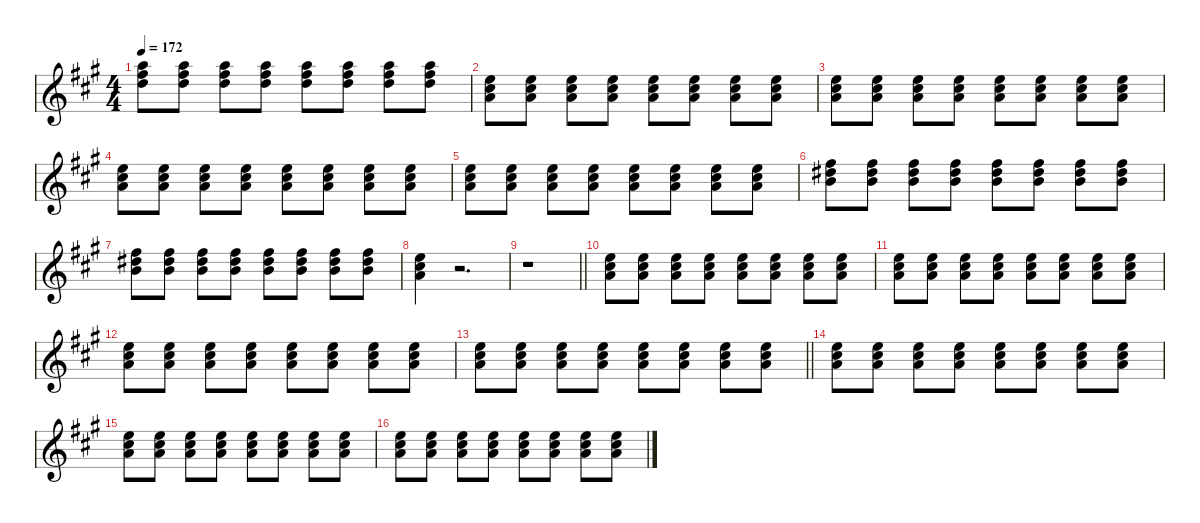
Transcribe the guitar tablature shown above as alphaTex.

\defaultSystemsLayout 4
\hideDynamics
\bracketExtendMode nobrackets
\singleTrackTrackNamePolicy hidden
\multiTrackTrackNamePolicy hidden
\firstSystemTrackNameMode fullname
\firstSystemTrackNameOrientation horizontal
\otherSystemsTrackNameOrientation horizontal
\track ("Piano" "pno.") {instrument acousticgrandpiano}
\staff {score}
\tuning (E4 B3 G3 D3 A2 E2)
\ts (4 4)
\tempo 172
\clef g2
\ks a
(17.1{acc forcenatural} 19.2{acc #} 19.3{acc forcenatural}).8{dy f beam Down} (17.1{acc forcenatural} 19.2{acc #} 19.3{acc forcenatural}).8{beam Down} (17.1{acc forcenatural} 19.2{acc #} 19.3{acc forcenatural}).8{beam Down} (17.1{acc forcenatural} 19.2{acc #} 19.3{acc forcenatural}).8{beam Down} (17.1{acc forcenatural} 19.2{acc #} 19.3{acc forcenatural}).8{beam Down} (17.1{acc forcenatural} 19.2{acc #} 19.3{acc forcenatural}).8{beam Down} (17.1{acc forcenatural} 19.2{acc #} 19.3{acc forcenatural}).8{beam Down} (17.1{acc forcenatural} 19.2{acc #} 19.3{acc forcenatural}).8{beam Down} |
(17.2{acc forcenatural} 18.3{acc #} 19.4{acc forcenatural}).8{beam Down} (17.2{acc forcenatural} 18.3{acc #} 19.4{acc forcenatural}).8{beam Down} (17.2{acc forcenatural} 18.3{acc #} 19.4{acc forcenatural}).8{beam Down} (17.2{acc forcenatural} 18.3{acc #} 19.4{acc forcenatural}).8{beam Down} (17.2{acc forcenatural} 18.3{acc #} 19.4{acc forcenatural}).8{beam Down} (17.2{acc forcenatural} 18.3{acc #} 19.4{acc forcenatural}).8{beam Down} (17.2{acc forcenatural} 18.3{acc #} 19.4{acc forcenatural}).8{beam Down} (17.2{acc forcenatural} 18.3{acc #} 19.4{acc forcenatural}).8{beam Down} |
(17.2{acc forcenatural} 18.3{acc #} 19.4{acc forcenatural}).8{beam Down} (17.2{acc forcenatural} 18.3{acc #} 19.4{acc forcenatural}).8{beam Down} (17.2{acc forcenatural} 18.3{acc #} 19.4{acc forcenatural}).8{beam Down} (17.2{acc forcenatural} 18.3{acc #} 19.4{acc forcenatural}).8{beam Down} (17.2{acc forcenatural} 18.3{acc #} 19.4{acc forcenatural}).8{beam Down} (17.2{acc forcenatural} 18.3{acc #} 19.4{acc forcenatural}).8{beam Down} (17.2{acc forcenatural} 18.3{acc #} 19.4{acc forcenatural}).8{beam Down} (17.2{acc forcenatural} 18.3{acc #} 19.4{acc forcenatural}).8{beam Down} |
(17.2{acc forcenatural} 18.3{acc #} 19.4{acc forcenatural}).8{beam Down} (17.2{acc forcenatural} 18.3{acc #} 19.4{acc forcenatural}).8{beam Down} (17.2{acc forcenatural} 18.3{acc #} 19.4{acc forcenatural}).8{beam Down} (17.2{acc forcenatural} 18.3{acc #} 19.4{acc forcenatural}).8{beam Down} (17.2{acc forcenatural} 18.3{acc #} 19.4{acc forcenatural}).8{beam Down} (17.2{acc forcenatural} 18.3{acc #} 19.4{acc forcenatural}).8{beam Down} (17.2{acc forcenatural} 18.3{acc #} 19.4{acc forcenatural}).8{beam Down} (17.2{acc forcenatural} 18.3{acc #} 19.4{acc forcenatural}).8{beam Down} |
(17.2{acc forcenatural} 18.3{acc #} 19.4{acc forcenatural}).8{beam Down} (17.2{acc forcenatural} 18.3{acc #} 19.4{acc forcenatural}).8{beam Down} (17.2{acc forcenatural} 18.3{acc #} 19.4{acc forcenatural}).8{beam Down} (17.2{acc forcenatural} 18.3{acc #} 19.4{acc forcenatural}).8{beam Down} (17.2{acc forcenatural} 18.3{acc #} 19.4{acc forcenatural}).8{beam Down} (17.2{acc forcenatural} 18.3{acc #} 19.4{acc forcenatural}).8{beam Down} (17.2{acc forcenatural} 18.3{acc #} 19.4{acc forcenatural}).8{beam Down} (17.2{acc forcenatural} 18.3{acc #} 19.4{acc forcenatural}).8{beam Down} |
(19.2{acc #} 20.3{acc #} 21.4{acc forcenatural}).8{beam Down} (19.2{acc #} 20.3{acc #} 21.4{acc forcenatural}).8{beam Down} (19.2{acc #} 20.3{acc #} 21.4{acc forcenatural}).8{beam Down} (19.2{acc #} 20.3{acc #} 21.4{acc forcenatural}).8{beam Down} (19.2{acc #} 20.3{acc #} 21.4{acc forcenatural}).8{beam Down} (19.2{acc #} 20.3{acc #} 21.4{acc forcenatural}).8{beam Down} (19.2{acc #} 20.3{acc #} 21.4{acc forcenatural}).8{beam Down} (19.2{acc #} 20.3{acc #} 21.4{acc forcenatural}).8{beam Down} |
(19.2{acc #} 20.3{acc #} 21.4{acc forcenatural}).8{beam Down} (19.2{acc #} 20.3{acc #} 21.4{acc forcenatural}).8{beam Down} (19.2{acc #} 20.3{acc #} 21.4{acc forcenatural}).8{beam Down} (19.2{acc #} 20.3{acc #} 21.4{acc forcenatural}).8{beam Down} (19.2{acc #} 20.3{acc #} 21.4{acc forcenatural}).8{beam Down} (19.2{acc #} 20.3{acc #} 21.4{acc forcenatural}).8{beam Down} (19.2{acc #} 20.3{acc #} 21.4{acc forcenatural}).8{beam Down} (19.2{acc #} 20.3{acc #} 21.4{acc forcenatural}).8{beam Down} |
(17.2{acc forcenatural} 18.3{acc #} 19.4{acc forcenatural}).4{beam Down} r.2{d beam Down} |
\barLineRight lightlight
r.1{beam Down} |
(17.2{acc forcenatural} 18.3{acc #} 19.4{acc forcenatural}).8{beam Down} (17.2{acc forcenatural} 18.3{acc #} 19.4{acc forcenatural}).8{beam Down} (17.2{acc forcenatural} 18.3{acc #} 19.4{acc forcenatural}).8{beam Down} (17.2{acc forcenatural} 18.3{acc #} 19.4{acc forcenatural}).8{beam Down} (17.2{acc forcenatural} 18.3{acc #} 19.4{acc forcenatural}).8{beam Down} (17.2{acc forcenatural} 18.3{acc #} 19.4{acc forcenatural}).8{beam Down} (17.2{acc forcenatural} 18.3{acc #} 19.4{acc forcenatural}).8{beam Down} (17.2{acc forcenatural} 18.3{acc #} 19.4{acc forcenatural}).8{beam Down} |
(17.2{acc forcenatural} 18.3{acc #} 19.4{acc forcenatural}).8{beam Down} (17.2{acc forcenatural} 18.3{acc #} 19.4{acc forcenatural}).8{beam Down} (17.2{acc forcenatural} 18.3{acc #} 19.4{acc forcenatural}).8{beam Down} (17.2{acc forcenatural} 18.3{acc #} 19.4{acc forcenatural}).8{beam Down} (17.2{acc forcenatural} 18.3{acc #} 19.4{acc forcenatural}).8{beam Down} (17.2{acc forcenatural} 18.3{acc #} 19.4{acc forcenatural}).8{beam Down} (17.2{acc forcenatural} 18.3{acc #} 19.4{acc forcenatural}).8{beam Down} (17.2{acc forcenatural} 18.3{acc #} 19.4{acc forcenatural}).8{beam Down} |
(17.2{acc forcenatural} 18.3{acc #} 19.4{acc forcenatural}).8{beam Down} (17.2{acc forcenatural} 18.3{acc #} 19.4{acc forcenatural}).8{beam Down} (17.2{acc forcenatural} 18.3{acc #} 19.4{acc forcenatural}).8{beam Down} (17.2{acc forcenatural} 18.3{acc #} 19.4{acc forcenatural}).8{beam Down} (17.2{acc forcenatural} 18.3{acc #} 19.4{acc forcenatural}).8{beam Down} (17.2{acc forcenatural} 18.3{acc #} 19.4{acc forcenatural}).8{beam Down} (17.2{acc forcenatural} 18.3{acc #} 19.4{acc forcenatural}).8{beam Down} (17.2{acc forcenatural} 18.3{acc #} 19.4{acc forcenatural}).8{beam Down} |
\barLineRight lightlight
(17.2{acc forcenatural} 18.3{acc #} 19.4{acc forcenatural}).8{beam Down} (17.2{acc forcenatural} 18.3{acc #} 19.4{acc forcenatural}).8{beam Down} (17.2{acc forcenatural} 18.3{acc #} 19.4{acc forcenatural}).8{beam Down} (17.2{acc forcenatural} 18.3{acc #} 19.4{acc forcenatural}).8{beam Down} (17.2{acc forcenatural} 18.3{acc #} 19.4{acc forcenatural}).8{beam Down} (17.2{acc forcenatural} 18.3{acc #} 19.4{acc forcenatural}).8{beam Down} (17.2{acc forcenatural} 18.3{acc #} 19.4{acc forcenatural}).8{beam Down} (17.2{acc forcenatural} 18.3{acc #} 19.4{acc forcenatural}).8{beam Down} |
(17.2{acc forcenatural} 18.3{acc #} 19.4{acc forcenatural}).8{beam Down} (17.2{acc forcenatural} 18.3{acc #} 19.4{acc forcenatural}).8{beam Down} (17.2{acc forcenatural} 18.3{acc #} 19.4{acc forcenatural}).8{beam Down} (17.2{acc forcenatural} 18.3{acc #} 19.4{acc forcenatural}).8{beam Down} (17.2{acc forcenatural} 18.3{acc #} 19.4{acc forcenatural}).8{beam Down} (17.2{acc forcenatural} 18.3{acc #} 19.4{acc forcenatural}).8{beam Down} (17.2{acc forcenatural} 18.3{acc #} 19.4{acc forcenatural}).8{beam Down} (17.2{acc forcenatural} 18.3{acc #} 19.4{acc forcenatural}).8{beam Down} |
(17.2{acc forcenatural} 18.3{acc #} 19.4{acc forcenatural}).8{beam Down} (17.2{acc forcenatural} 18.3{acc #} 19.4{acc forcenatural}).8{beam Down} (17.2{acc forcenatural} 18.3{acc #} 19.4{acc forcenatural}).8{beam Down} (17.2{acc forcenatural} 18.3{acc #} 19.4{acc forcenatural}).8{beam Down} (17.2{acc forcenatural} 18.3{acc #} 19.4{acc forcenatural}).8{beam Down} (17.2{acc forcenatural} 18.3{acc #} 19.4{acc forcenatural}).8{beam Down} (17.2{acc forcenatural} 18.3{acc #} 19.4{acc forcenatural}).8{beam Down} (17.2{acc forcenatural} 18.3{acc #} 19.4{acc forcenatural}).8{beam Down} |
(17.2{acc forcenatural} 18.3{acc #} 19.4{acc forcenatural}).8{beam Down} (17.2{acc forcenatural} 18.3{acc #} 19.4{acc forcenatural}).8{beam Down} (17.2{acc forcenatural} 18.3{acc #} 19.4{acc forcenatural}).8{beam Down} (17.2{acc forcenatural} 18.3{acc #} 19.4{acc forcenatural}).8{beam Down} (17.2{acc forcenatural} 18.3{acc #} 19.4{acc forcenatural}).8{beam Down} (17.2{acc forcenatural} 18.3{acc #} 19.4{acc forcenatural}).8{beam Down} (17.2{acc forcenatural} 18.3{acc #} 19.4{acc forcenatural}).8{beam Down} (17.2{acc forcenatural} 18.3{acc #} 19.4{acc forcenatural}).8{beam Down}
